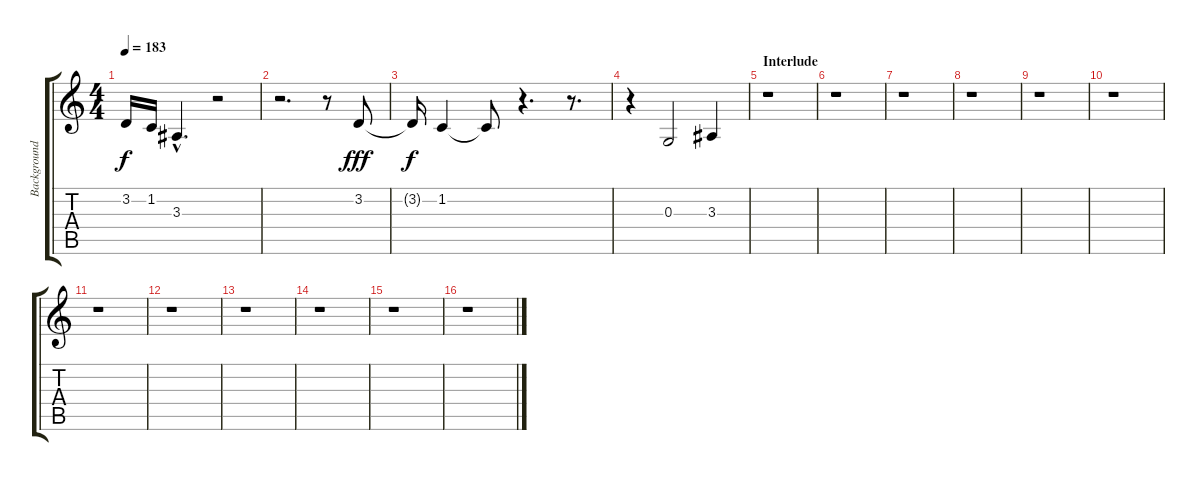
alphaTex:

\track ("Background vocals (shouts)" "Background") {instrument shanai}
\staff {score tabs}
\tuning (E4 B3 G3 D3 A2 E2) {hide}
\ts (4 4)
\tempo 183
\clef g2
\ks c
3.2.16{dy f} 1.2.16 3.3{hac}.4{d} r.2 |
r.2{d} r.8 3.2.8{dy fff} |
3.2{t}.16{dy f} 1.2.4 1.2{t}.8 r.4{d} r.8{d} |
r.4 0.3.2 3.3.4 |
\section ("" "Interlude")
r.1 |
r.1 |
r.1 |
r.1 |
r.1 |
r.1 |
r.1 |
r.1 |
r.1 |
r.1 |
r.1 |
r.1
